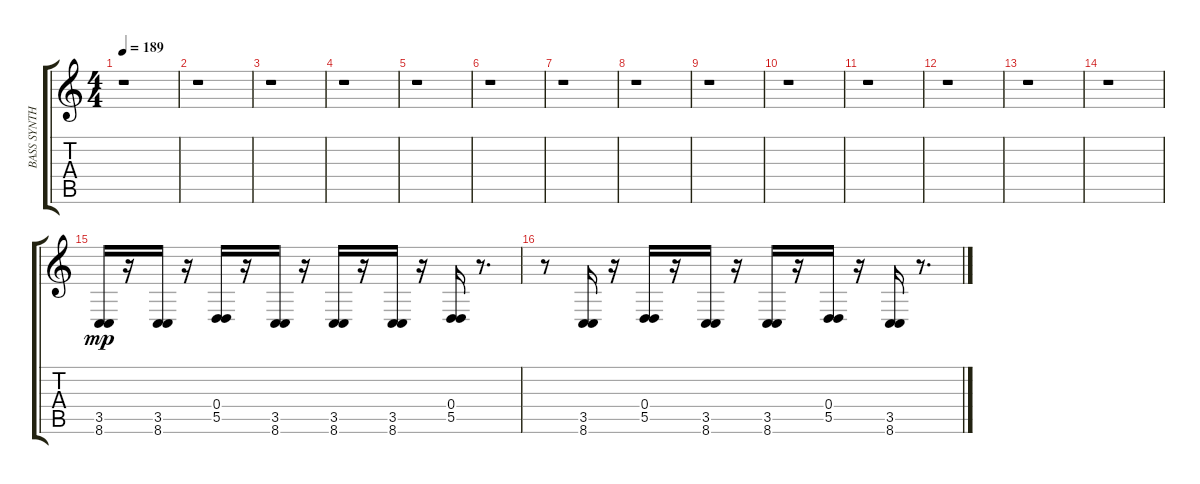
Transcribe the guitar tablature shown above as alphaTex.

\track ("BASS SYNTH1" "BASS SYNTH") {instrument clavinet}
\staff {score tabs}
\tuning (E4 B3 G3 D3 A2 E2) {hide}
\ts (4 4)
\tempo 189
\clef g2
\ks c
r.1{dy mp} |
r.1 |
r.1 |
r.1 |
r.1 |
r.1 |
r.1 |
r.1 |
r.1 |
r.1 |
r.1 |
r.1 |
r.1 |
r.1 |
(3.5 8.6).16 r.16 (3.5 8.6).16 r.16 (0.4 5.5).16 r.16 (3.5 8.6).16 r.16 (3.5 8.6).16 r.16 (3.5 8.6).16 r.16 (0.4 5.5).16 r.8{d} |
r.8 (3.5 8.6).16 r.16 (0.4 5.5).16 r.16 (3.5 8.6).16 r.16 (3.5 8.6).16 r.16 (0.4 5.5).16 r.16 (3.5 8.6).16 r.8{d}
